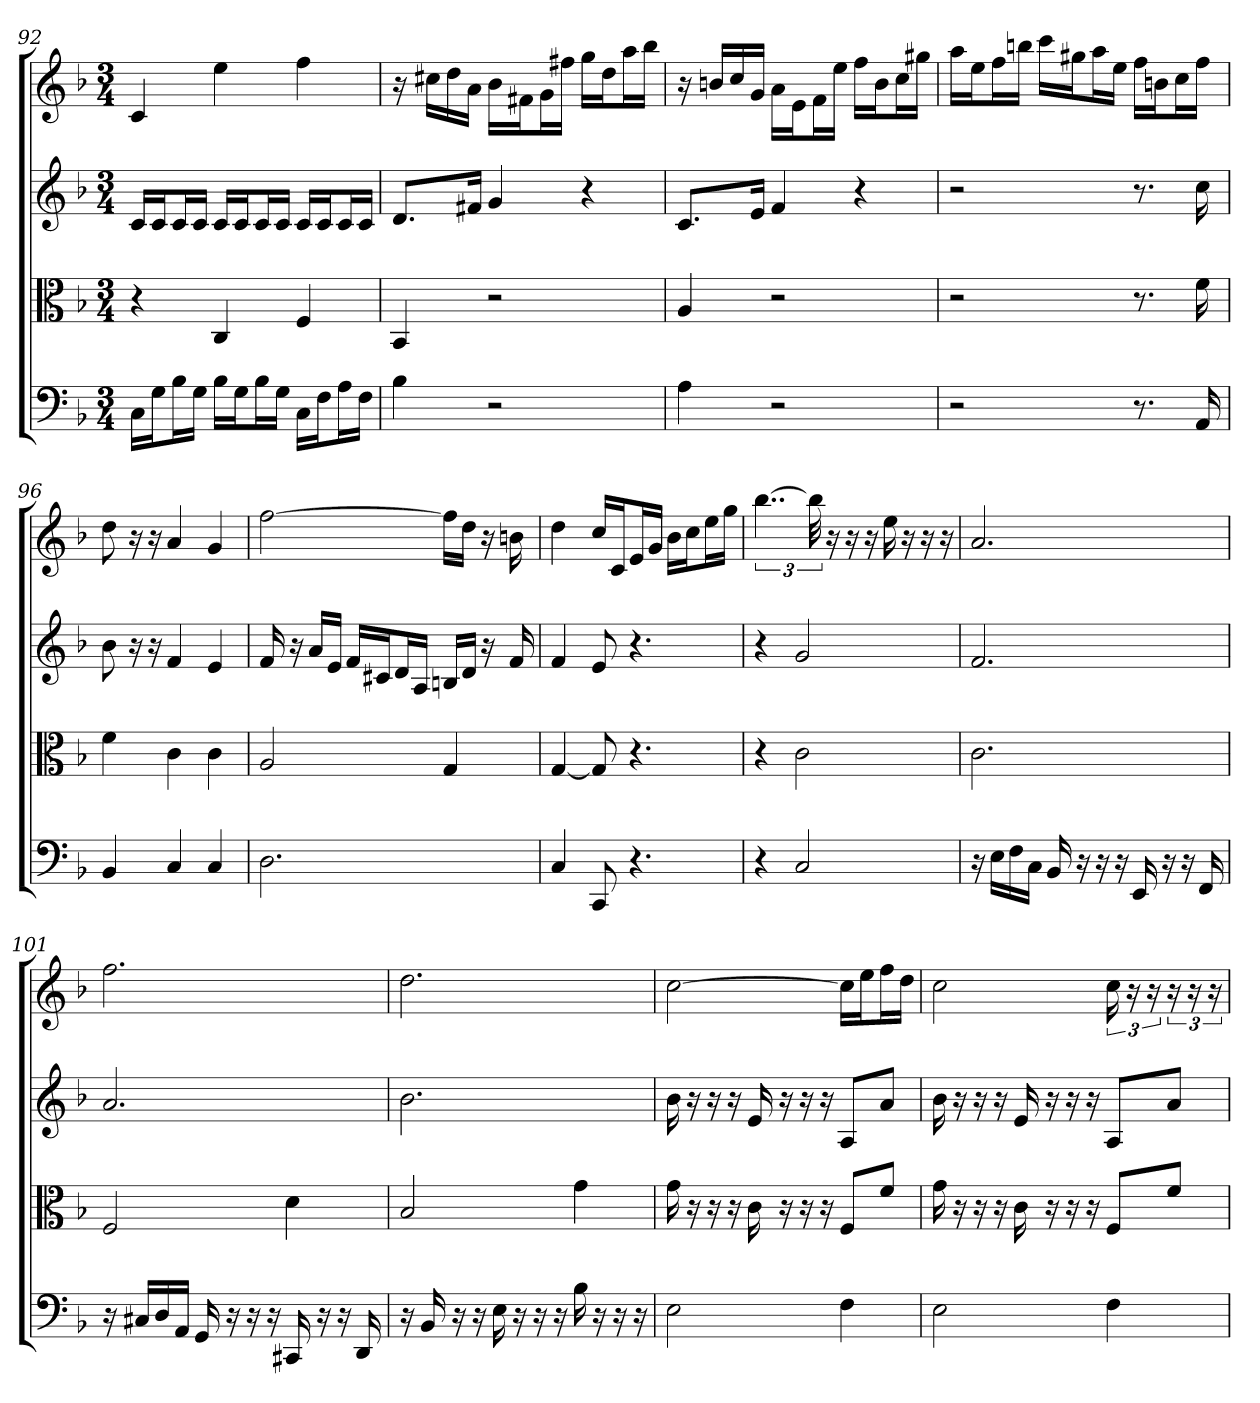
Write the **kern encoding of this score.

**kern	**kern	**kern	**kern
*part4	*part3	*part2	*part1
*staff4	*staff3	*staff2	*staff1
*clefF4	*clefC3	*clefG2	*clefG2
*k[b-]	*k[b-]	*k[b-]	*k[b-]
*F:	*F:	*F:	*F:
*M3/4	*M3/4	*M3/4	*M3/4
=92	=92	=92	=92
16C\LL	4r	16c/LL	4c
16G\J	.	16c/J	.
16B-\L	.	16c/L	.
16G\JJ	.	16c/JJ	.
16B-\LL	4C	16c/LL	4ee
16G\J	.	16c/J	.
16B-\L	.	16c/L	.
16G\JJ	.	16c/JJ	.
16C\LL	4F	16c/LL	4ff
16F\J	.	16c/J	.
16A\L	.	16c/L	.
16F\JJ	.	16c/JJ	.
=93	=93	=93	=93
4B-	4BB-	8.d/L	16r
.	.	.	16cc#X\LL
.	.	.	16dd\
.	.	16f#X/Jk	16a\JJ
2r	2r	4g	16b-\LL
.	.	.	16f#X\J
.	.	.	16g\L
.	.	.	16ff#X\JJ
.	.	4r	16gg\LL
.	.	.	16dd\J
.	.	.	16aa\L
.	.	.	16bb-\JJ
=94	=94	=94	=94
4A	4A	8.c/L	16r
.	.	.	16bn/LL
.	.	.	16cc/
.	.	16e/Jk	16g/JJ
2r	2r	4f	16a\LL
.	.	.	16e\J
.	.	.	16f\L
.	.	.	16ee\JJ
.	.	4r	16ff\LL
.	.	.	16b\J
.	.	.	16cc\L
.	.	.	16gg#X\JJ
=95	=95	=95	=95
2r	2r	2r	16aa\LL
.	.	.	16ee\J
.	.	.	16ff\L
.	.	.	16bbn\JJ
.	.	.	16ccc\LL
.	.	.	16gg#X\J
.	.	.	16aa\L
.	.	.	16ee\JJ
8.r	8.r	8.r	16ff\LL
.	.	.	16bn\J
.	.	.	16cc\L
16AA	16f	16cc	16ff\JJ
=96	=96	=96	=96
4BB-	4f	8b-	8dd
.	.	16r	16r
.	.	16r	16r
4C	4c	4f	4a
4C	4c	4e	4g
=97	=97	=97	=97
2.D	2A	16f	[2ff
.	.	16r	.
.	.	16a/LL	.
.	.	16e/JJ	.
.	.	16f/LL	.
.	.	16c#X/J	.
.	.	16d/L	.
.	.	16A/JJ	.
.	4G	16Bn/LL	16ff\LL]
.	.	16d/JJ	16dd\JJ
.	.	16r	16r
.	.	16f	16bn
=98	=98	=98	=98
4C	[4G	4f	4dd
8CC	8G]	8e	16cc/LL
.	.	.	16c/J
4.r	4.r	4.r	16e/L
.	.	.	16g/JJ
.	.	.	16b-\LL
.	.	.	16cc\J
.	.	.	16ee\L
.	.	.	16gg\JJ
=99	=99	=99	=99
4r	4r	4r	[6..bb-
2C	2c	2g	.
.	.	.	48bb-]
.	.	.	16r
.	.	.	16r
.	.	.	16r
.	.	.	16ee
.	.	.	16r
.	.	.	16r
.	.	.	16r
=100	=100	=100	=100
16r	2.c	2.f	2.a
16E\LL	.	.	.
16F\	.	.	.
16C\JJ	.	.	.
16BB-	.	.	.
16r	.	.	.
16r	.	.	.
16r	.	.	.
16EE	.	.	.
16r	.	.	.
16r	.	.	.
16FF	.	.	.
=101	=101	=101	=101
16r	2F	2.a	2.ff
16C#X/LL	.	.	.
16D/	.	.	.
16AA/JJ	.	.	.
16GG	.	.	.
16r	.	.	.
16r	.	.	.
16r	.	.	.
16CC#X	4d	.	.
16r	.	.	.
16r	.	.	.
16DD	.	.	.
=102	=102	=102	=102
16r	2B-	2.b-	2.dd
16BB-	.	.	.
16r	.	.	.
16r	.	.	.
16E	.	.	.
16r	.	.	.
16r	.	.	.
16r	.	.	.
16B-	4g	.	.
16r	.	.	.
16r	.	.	.
16r	.	.	.
=103	=103	=103	=103
2E	16g	16b-	[2cc
.	16r	16r	.
.	16r	16r	.
.	16r	16r	.
.	16c	16e	.
.	16r	16r	.
.	16r	16r	.
.	16r	16r	.
4F	8F/L	8A/L	16cc\LL]
.	.	.	16ee\J
.	8f/J	8a/J	16ff\L
.	.	.	16dd\JJ
=104	=104	=104	=104
2E	16g	16b-	2cc
.	16r	16r	.
.	16r	16r	.
.	16r	16r	.
.	16c	16e	.
.	16r	16r	.
.	16r	16r	.
.	16r	16r	.
4F	8F/L	8A/L	24cc
.	.	.	24r
.	.	.	24r
.	8f/J	8a/J	24r
.	.	.	24r
.	.	.	24r
=	=	=	=
*-	*-	*-	*-
